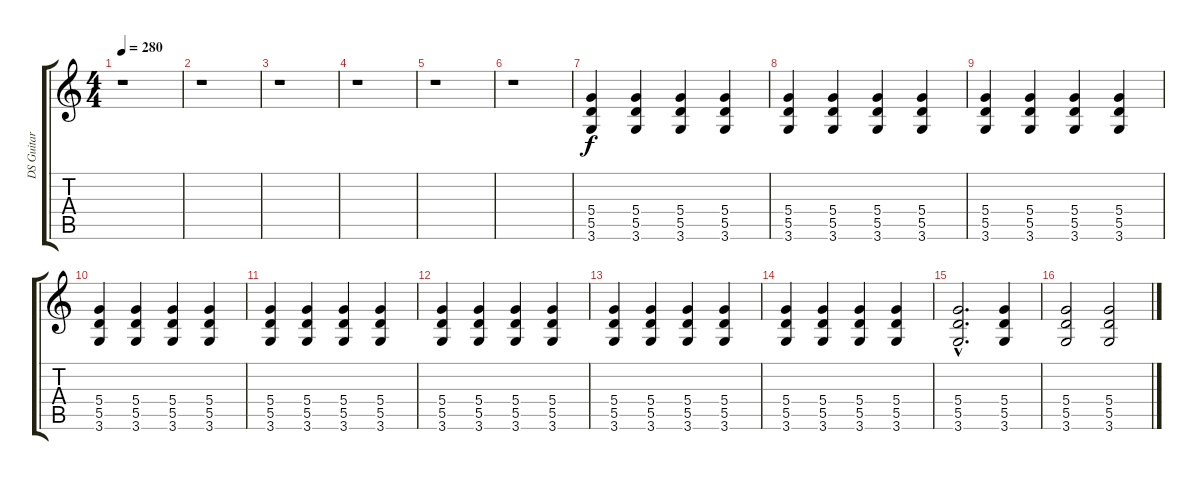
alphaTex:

\track ("DS Guitar" "DS Guitar") {instrument distortionguitar}
\staff {score tabs}
\tuning (E4 B3 G3 D3 A2 E2) {hide}
\ts (4 4)
\tempo 280
\clef g2
\ks c
r.1{dy f} |
r.1 |
r.1 |
r.1 |
r.1 |
r.1 |
(5.4 5.5 3.6).4 (5.4 5.5 3.6).4 (5.4 5.5 3.6).4 (5.4 5.5 3.6).4 |
(5.4 5.5 3.6).4 (5.4 5.5 3.6).4 (5.4 5.5 3.6).4 (5.4 5.5 3.6).4 |
(5.4 5.5 3.6).4 (5.4 5.5 3.6).4 (5.4 5.5 3.6).4 (5.4 5.5 3.6).4 |
(5.4 5.5 3.6).4 (5.4 5.5 3.6).4 (5.4 5.5 3.6).4 (5.4 5.5 3.6).4 |
(5.4 5.5 3.6).4 (5.4 5.5 3.6).4 (5.4 5.5 3.6).4 (5.4 5.5 3.6).4 |
(5.4 5.5 3.6).4 (5.4 5.5 3.6).4 (5.4 5.5 3.6).4 (5.4 5.5 3.6).4 |
(5.4 5.5 3.6).4 (5.4 5.5 3.6).4 (5.4 5.5 3.6).4 (5.4 5.5 3.6).4 |
(5.4 5.5 3.6).4 (5.4 5.5 3.6).4 (5.4 5.5 3.6).4 (5.4 5.5 3.6).4 |
(5.4{hac} 5.5{hac} 3.6{hac}).2{d} (5.4 5.5 3.6).4 |
(5.4 5.5 3.6).2 (5.4 5.5 3.6).2
